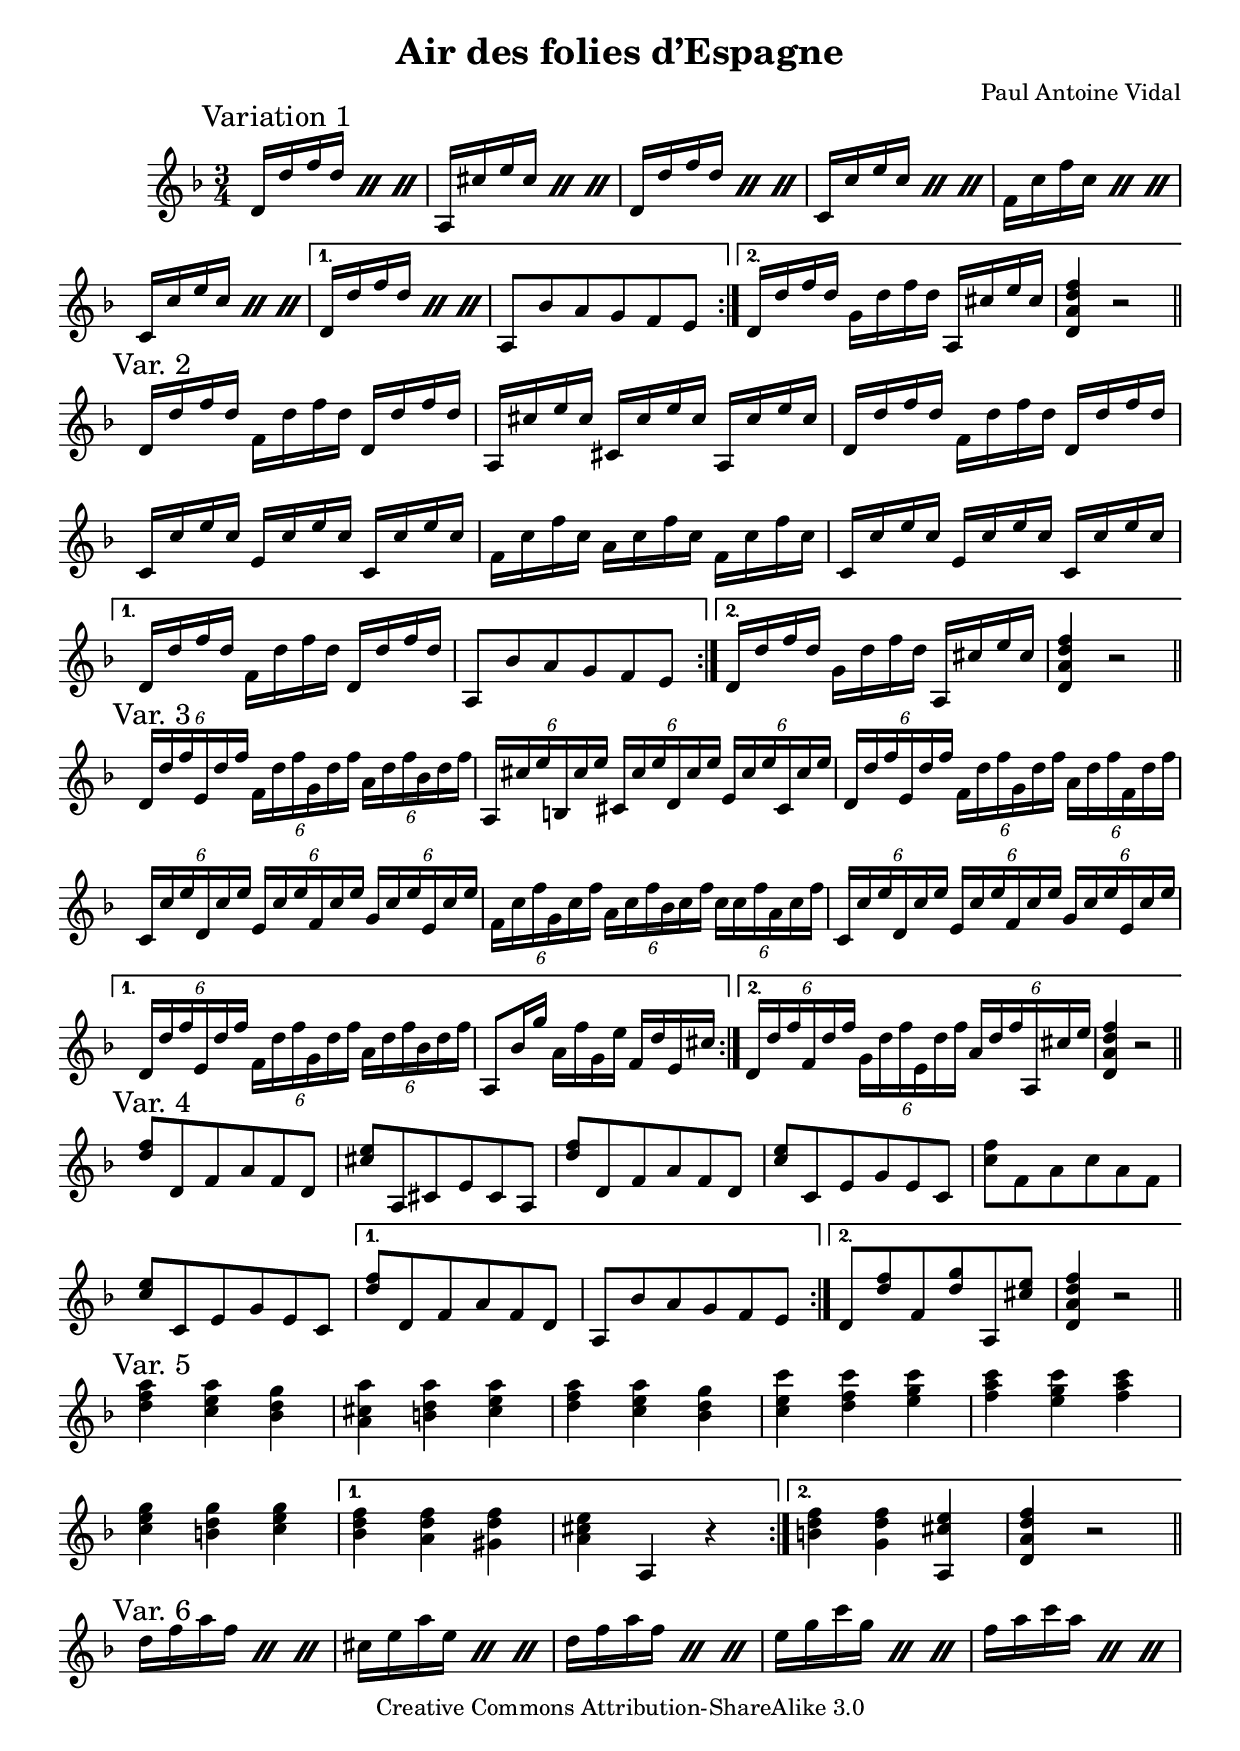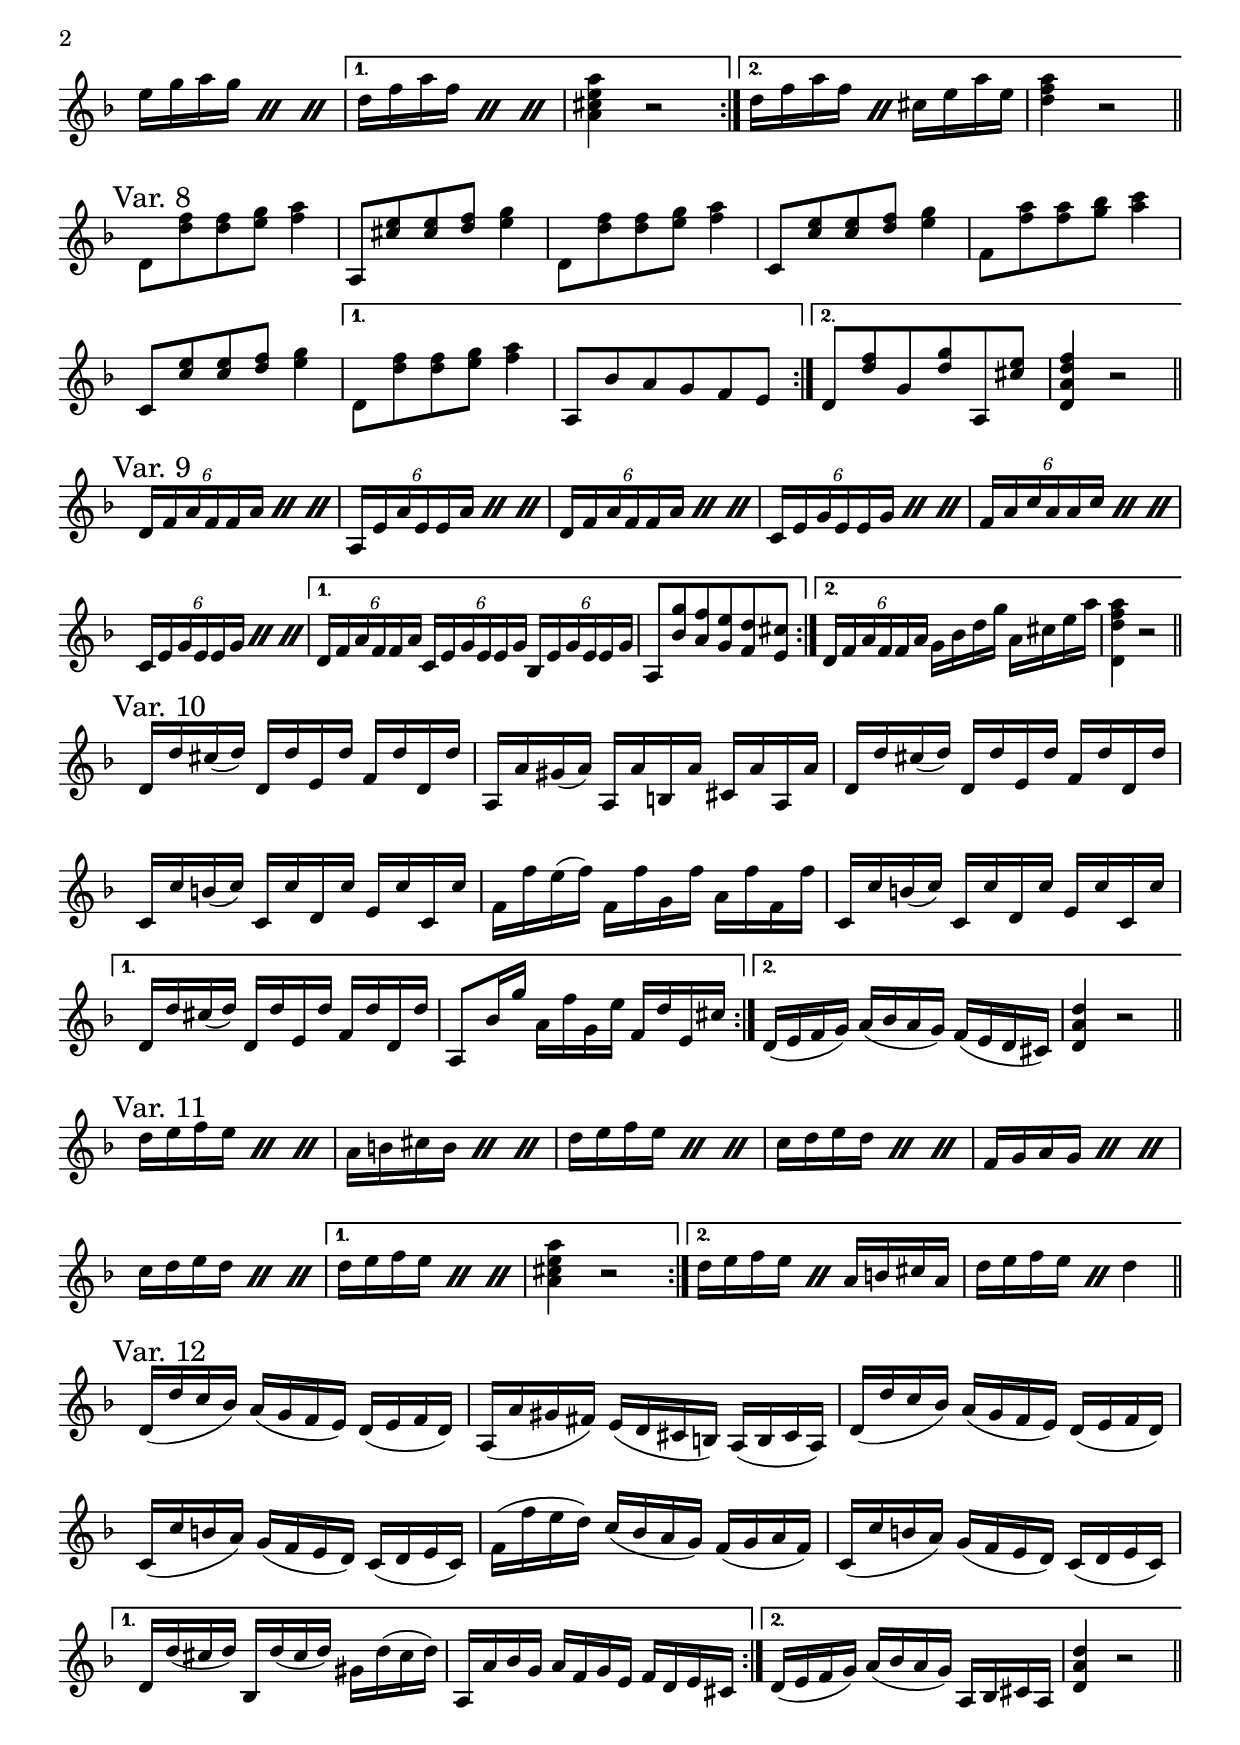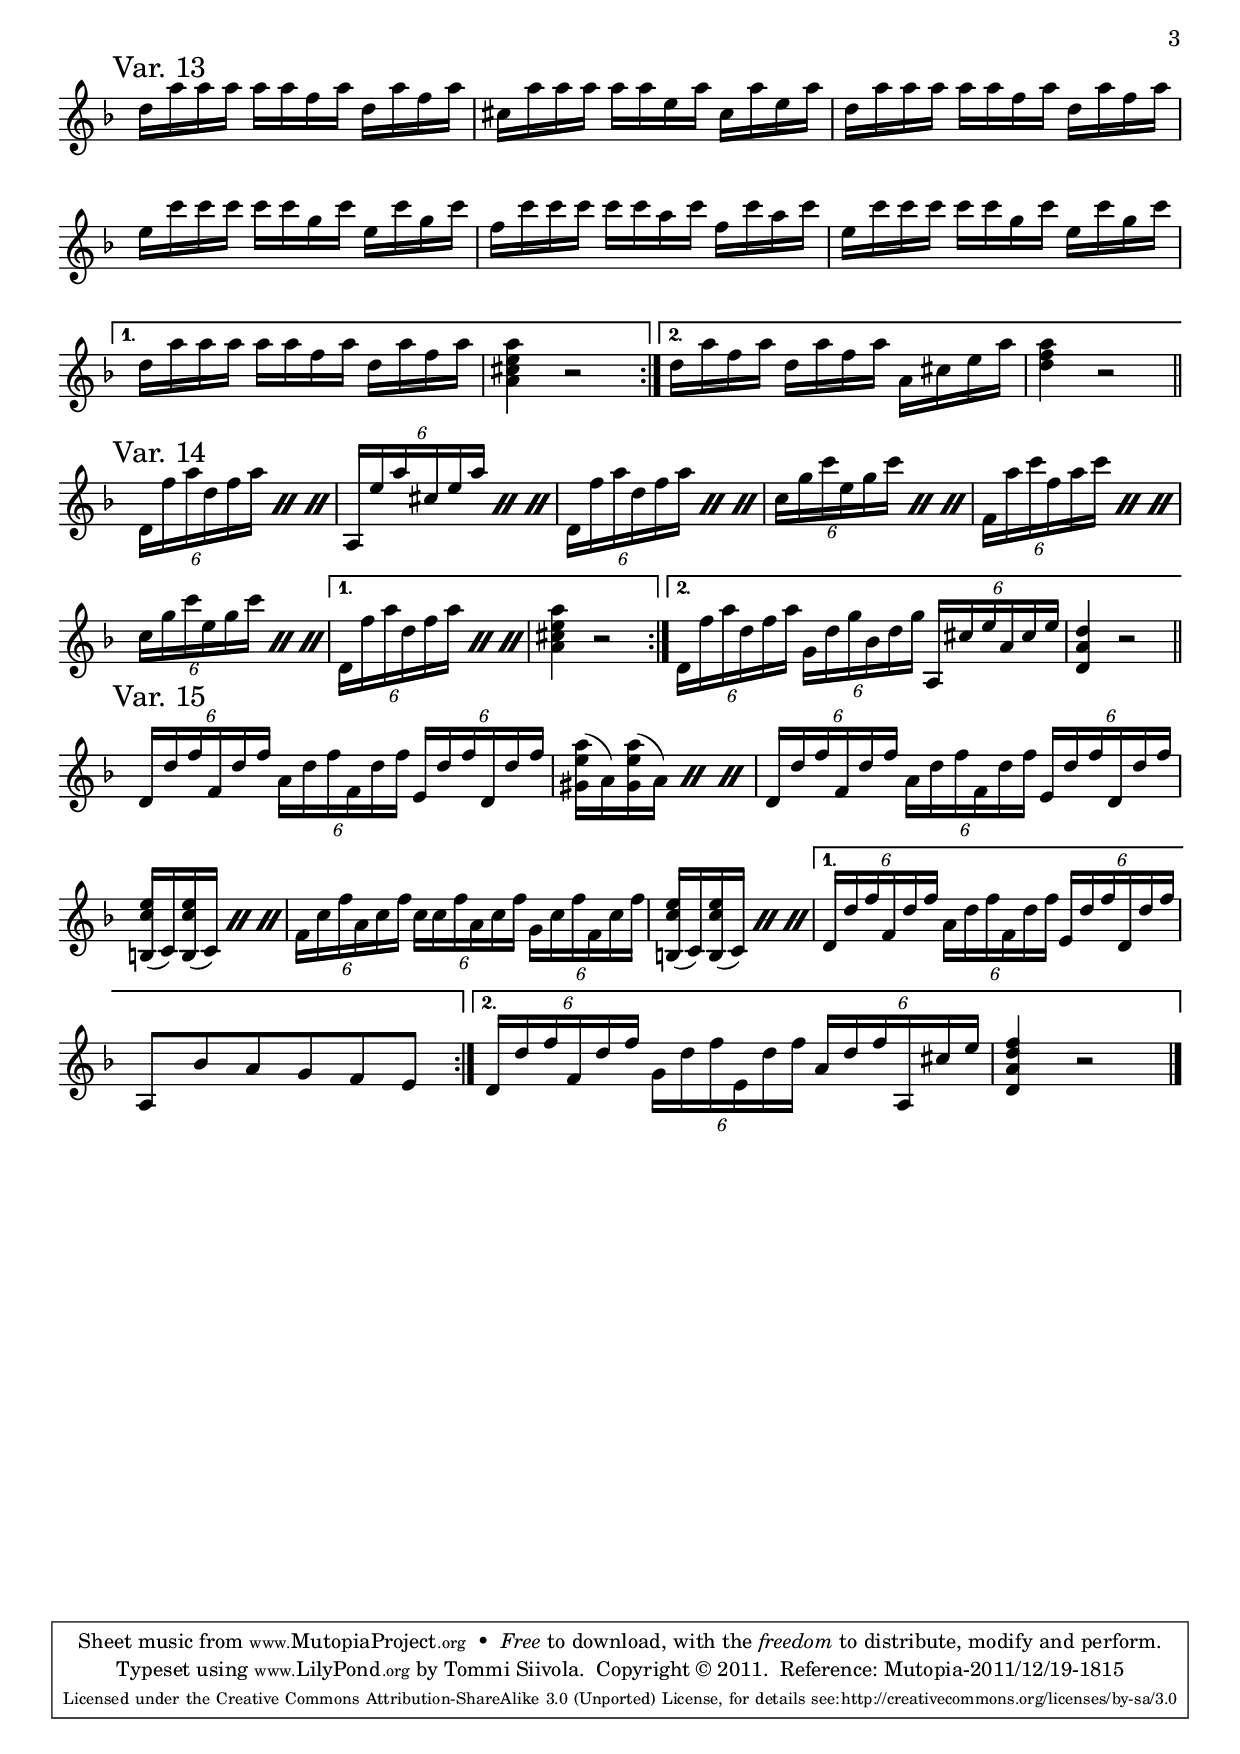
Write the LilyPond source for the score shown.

\version "2.14.2"

\header {
  title = "Air des folies d’Espagne"
  composer = "Paul Antoine Vidal"
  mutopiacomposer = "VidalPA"
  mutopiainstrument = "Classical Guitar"
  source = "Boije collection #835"
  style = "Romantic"
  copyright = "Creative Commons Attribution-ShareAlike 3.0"
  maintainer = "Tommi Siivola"
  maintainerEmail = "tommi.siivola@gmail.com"
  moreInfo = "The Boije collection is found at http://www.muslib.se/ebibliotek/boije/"

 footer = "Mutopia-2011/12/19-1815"
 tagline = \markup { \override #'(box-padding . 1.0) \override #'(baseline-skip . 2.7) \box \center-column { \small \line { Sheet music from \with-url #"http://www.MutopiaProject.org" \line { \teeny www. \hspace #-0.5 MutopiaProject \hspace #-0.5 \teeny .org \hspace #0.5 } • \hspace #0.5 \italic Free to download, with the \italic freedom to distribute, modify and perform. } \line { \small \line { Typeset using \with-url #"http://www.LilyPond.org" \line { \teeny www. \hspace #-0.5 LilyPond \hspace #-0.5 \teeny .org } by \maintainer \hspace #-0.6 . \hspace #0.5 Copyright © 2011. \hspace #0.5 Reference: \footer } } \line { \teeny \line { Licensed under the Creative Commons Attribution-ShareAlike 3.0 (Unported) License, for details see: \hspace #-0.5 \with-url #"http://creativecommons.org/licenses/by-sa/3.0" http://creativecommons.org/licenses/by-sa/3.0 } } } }
}

% variations on the folia theme, numbered 1-15, variation n. 7 missing
music = {
  \key d \minor
  \time 3/4
  \set tupletSpannerDuration = #(ly:make-moment 1 4)
  
  \transpose c c' {
    \mark "Variation 1"
    \repeat volta 2 {
      \repeat percent 3 { d16 d' f' d' }
      \repeat percent 3 { a, cis' e' cis' } 
      \repeat percent 3 { d d' f' d' }  
      \repeat percent 3 { c c' e' c' }
      \repeat percent 3 { f c' f' c' }
      \repeat percent 3 { c c' e' c' }
    } \alternative {
      { \repeat percent 3 { d d' f' d' }
        a,8 bes a g f e }
      { d16 d' f' d'  g d' f' d'  a, cis' e' cis'
        <d a d' f'>4 r2 }
    }
    \bar "||" \break
    \mark "Var. 2"
    \repeat volta 2 {
      d16 d' f' d'    f d' f' d'    d d' f' d'
      a, cis' e' cis'    cis cis' e' cis'    a, cis' e' cis'
      d d' f' d'    f d' f' d'    d d' f' d'
      c c' e' c'    e c' e' c'    c c' e' c'
      f c' f' c'    a c' f' c'   f c' f' c'
      c c' e' c'    e c' e' c'    c c' e' c'
    } \alternative {
      { d d' f' d'    f d' f' d'    d d' f' d'
        a,8 bes a g f e }
      { d16 d' f' d'  g d' f' d'  a, cis' e' cis'
        <d a d' f'>4 r2 }
    }
    \bar "||" \break
    \mark "Var. 3"
    \repeat volta 2 {
      \times 4/6 { d16 d' f' e d' f' f d' f' g d' f' a d' f' bes d' f' } 
      \times 4/6 { a, cis' e' b, cis' e' cis cis' e' d cis' e' e cis' e' cis cis' e' } 
      \times 4/6 { d d' f' e d' f' f d' f' g d' f' a d' f' f d' f' } 
      \times 4/6 { c c' e' d c' e' e c' e' f c' e' g c' e' e c' e' } 
      \times 4/6 { f c' f' g c' f' a c' f' bes c' f' c' c' f' a c' f' } 
      \times 4/6 { c c' e' d c' e' e c' e' f c' e' g c' e' e c' e' } 
    } \alternative { 
      { \times 4/6 { d d' f' e d' f' f d' f' g d' f' a d' f' bes d' f' } 
        a,8 bes16 g' a f' g e' f d' e cis' } 
      { \times 4/6 { d16 d' f' f d' f' g d' f' e d' f' a d' f' a, cis' e' } 
        < d a d' f' >4 r2 } 
    }
    \bar "||" \break
    \mark "Var. 4"
    \repeat volta 2 {
      < d' f' >8 d f a f d 
      < cis' e' > a, cis e cis a, 
      < d' f' > d f a f d 
      < c' e' > c e g e c 
      < c' f' > f a c' a f 
      < c' e' > c e g e c 
    } \alternative { 
      { < d' f' > d f a f d a, bes a g f e } 
      { d < d' f' > f < d' g' > a, < cis' e' > 
        < d a d' f' >4 r2 } 
    }
    \bar "||" \break
    \mark "Var. 5"
    \repeat volta 2 {
      <d' f' a'>4  <c' e' a'>  <bes d' g'>
      <a cis' a'>  <b d' a'>  <cis' e' a'>
      <d' f' a'>  <c' e' a'>  <bes d' g'>
      <c' e' c''>  <d' f' c''>  <e' g' c''>
      <f' a' c''>  <e' g' c''>  <f' a' c''>
      <c' e' g'>  <b d' g'>  <c' e' g'>
    } \alternative {
      { <bes d' f'>  <a d' f'>  <gis d' f'>
        <a cis' e'> a, r }
      { <b d' f'>  <g d' f'>  <a, cis' e'>
        <d a d' f'> r2 }
    }
    \bar "||" \break
    \mark "Var. 6"
    \repeat volta 2 {
    \repeat percent 3 { d'16 f' a' f' }
    \repeat percent 3 { cis' e' a' e' }
    \repeat percent 3 { d' f' a' f' }
    \repeat percent 3 { e' g' c'' g' }
    \repeat percent 3 { f' a' c'' a' }
    \repeat percent 3 { e' g' a' g' }
    } \alternative {
      { \repeat percent 3 { d'16 f' a' f' }
        <a cis' e' a'>4 r2 }
      { \repeat percent 2 { d'16 f' a' f' } cis' e' a' e'
        <d' f' a'>4 r2 }
    }
    \bar "||" \break
    \mark "Var. 8"
    \repeat volta 2 {
      d8  <d' f'> <d' f'> <e' g'> <f' a'>4
      a,8 <cis' e'> <cis' e'> <d' f'> <e' g'>4
      d8  <d' f'> <d' f'> <e' g'> <f' a'>4
      c8 <c' e'> <c' e'> <d' f'> <e' g'>4
      f8 <f' a'> <f' a'> <g' bes'> <a' c''>4
      c8 <c' e'> <c' e'> <d' f'> <e' g'>4
    } \alternative {
      { d8 <d' f'> <d' f'> <e' g'> <f' a'>4
        a,8 bes a g f e }
      { d8 <d' f'> g <d' g'> a, <cis' e'>
        <d a d' f'>4 r2 }
    }
    \bar "||" \break
    \mark "Var. 9"
    \repeat volta 2 {
      \repeat percent 3 { \times 4/6 { d16 f a f f a } }
      \repeat percent 3 { \times 4/6 { a, e a e e a } }
      \repeat percent 3 { \times 4/6 { d f a f f a } }
      \repeat percent 3 { \times 4/6 { c e g e e g } }
      \repeat percent 3 { \times 4/6 { f a c' a a c' } }
      \repeat percent 3 { \times 4/6 { c e g e e g } }
    } \alternative {
      { \times 4/6 { d f a f f a   c e g e e g     bes, e g e e g }
        a,8  <bes g'> <a f'> <g e'> <f d'> <e cis'>  }
      { \times 4/6 { d16 f a f f a } g bes d' g'  a cis' e' a'
        <d d' f' a'>4 r2 }
    }
    \bar "||" \break
    \mark "Var. 10"
    \repeat volta 2 {
      d16 d' cis' (d') d d' e d' f d' d d'
      a, a gis (a) a, a b, a cis a a, a
      d d' cis' (d') d d' e d' f d' d d'
      c c' b (c') c c' d c' e c' c c'
      f f' e' (f') f f' g f' a f' f f' 
      c c' b (c') c c' d c' e c' c c'
    } \alternative {
      { d d' cis' (d') d d' e d' f d' d d'
        a,8  bes16 g'  a f'  g e'  f d'  e cis' }
      { d (e f g)  a (bes a g)  f (e d cis )
        <d a d'>4 r2 }
    }
    \bar "||" \break
    \mark "Var. 11"
    \repeat volta 2 {
      \repeat percent 3 { d'16 e' f' e' }
      \repeat percent 3 { a b cis' b }
      \repeat percent 3 { d' e' f' e' }
      \repeat percent 3 { c' d' e' d' }
      \repeat percent 3 { f g a g }
      \repeat percent 3 { c' d' e' d' }
    } \alternative {
      { \repeat percent 3 { d' e' f' e' }
        <a cis' e' a'>4 r2  }
      { \repeat percent 2 { d'16 e' f' e' } a b cis' a
        \repeat percent 2 { d' e' f' e' } d'4 }
    }
    \bar "||" \break
    \mark "Var. 12"
    \repeat volta 2 {
      d16 (d' c' bes) a (g f e) d (e f d)
      a, (a gis fis)  e (d cis b,) a, (b, cis a, )
      d (d' c' bes) a (g f e) d (e f d)
      c (c' b a) g (f e d) c (d e c) 
      f (f' e' d') c' (bes a g) f (g a f)
      c (c' b a) g (f e d) c (d e c)
    } \alternative {
      { d d' (cis' d') bes, d' (cis' d') gis d' (cis' d')
        a, a bes g a f g e f d e cis }
      { d (e f g)  a (bes a g)  a, bes, cis a,
        <d a d'>4 r2 }
    }
    \bar "||" \break
    \mark "Var. 13"
    \repeat volta 2 {
      d'16 a' a' a'  a' a' f' a'  d' a' f' a' 
      cis' a' a' a'  a' a' e' a'  cis' a' e' a'
      d'   a' a' a'  a' a' f' a'  d' a' f' a' 
      e'   c'' c'' c''   c'' c'' g' c''  e' c'' g' c'' 
      f'   c'' c'' c''   c'' c'' a' c''  f' c'' a' c'' 
      e'   c'' c'' c''   c'' c'' g' c''  e' c'' g' c''
    } \alternative {
      { d'   a' a' a'  a' a' f' a'  d' a' f' a' 
        <a cis' e' a'>4 r2 }
      { d'16   a' f' a'  d' a' f' a'  a cis' e' a' 
        <d' f' a'>4 r2  }
    }
    \bar "||" \break
    \mark "Var. 14"
    \repeat volta 2 {
      \repeat percent 3 { \times 4/6 { d16 f' a'   d' f' a' } }
      \repeat percent 3 { \times 4/6 { a, e' a'   cis' e' a' } }
      \repeat percent 3 { \times 4/6 { d f' a'   d' f' a' } }
      \repeat percent 3 { \times 4/6 { c' g' c''   e' g' c'' } }
      \repeat percent 3 { \times 4/6 { f a' c''   f' a' c'' } }
      \repeat percent 3 { \times 4/6 { c' g' c''   e' g' c'' } }
    } \alternative {
      { \repeat percent 3 { \times 4/6 { d f' a'   d' f' a' } }
        <a cis' e' a'>4 r2 }
      { \times 4/6 { d16 f' a' d' f' a'  g d' g' bes d' g'  a, cis' e' a cis' e' }
        <d a d'>4 r2 }
    }
    \bar "||" \break
    \mark "Var. 15"
    \repeat volta 2 {
      \times 4/6 { d16 d' f'   f d' f' a d' f' f d' f'  e d' f' d d' f'}
      \repeat percent 3 { <gis e' a'> (a) <gis e' a'> (a) }
      \times 4/6 { d16 d' f'   f d' f' a d' f' f d' f'  e d' f' d d' f'}
      \repeat percent 3 { <b, c' e'> (c) <b, c' e'> (c) }
      \times 4/6 { f c' f' a c' f'  c' c' f' a c' f'  g c' f' f c' f'}
      \repeat percent 3 { <b, c' e'> (c) <b, c' e'> (c) }
    } \alternative {
      { \times 4/6 { d16 d' f' f d' f' a d' f' f d' f'  e d' f' d d' f'} 
        a,8 bes a g f e }
      { \times 4/6 { d16 d' f' f d' f'  g d' f' e d' f'  a d' f' a, cis' e' }
        <d a d' f'>4 r2 }
    } 
    \bar "|."
  }
}

%%% sheet music output %%%
\score { 
  \new Staff { \music } }
  \layout {
  \context {
    \Score
    \remove "Bar_number_engraver"
  }
}

%%% MIDI output %%%
\score {
  \unfoldRepeats
  % transpose octave down, because guitar music is written an octave higher
  \transpose c c, { \music }
  \midi { 
    \context {
      \Score
      tempoWholesPerMinute = #(ly:make-moment 80 4)
      midiInstrument = "acoustic guitar (nylon)"
    }
  }
}
